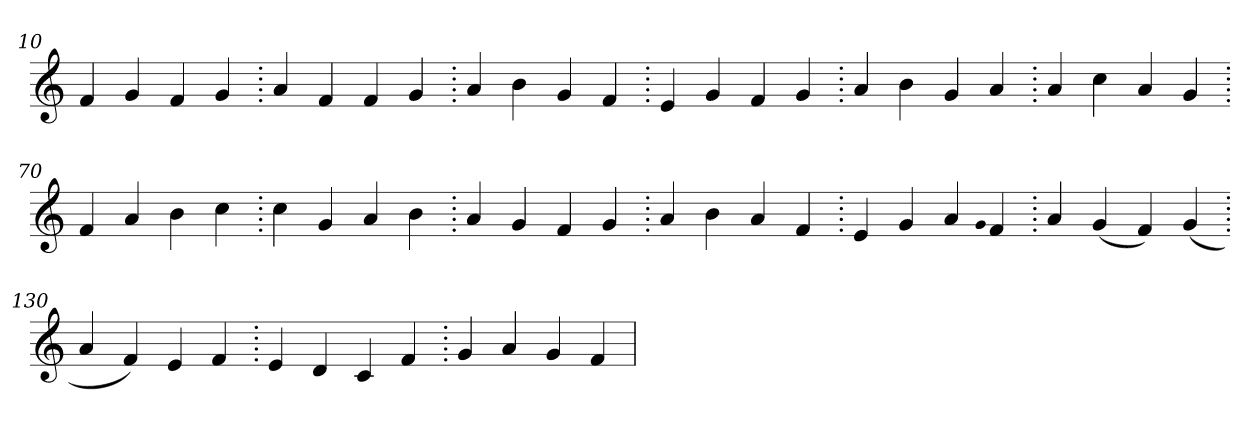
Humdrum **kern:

**kern
*part1
*staff1
*clefG2
=10.
4f
4g
4f
4g
=20.
4a
4f
4f
4g
=30.
4a
4b
4g
4f
=40.
4e
4g
4f
4g
=50.
4a
4b
4g
4a
=60.
4a
4cc
4a
4g
=70.
4f
4a
4b
4cc
=80.
4cc
4g
4a
4b
=90.
4a
4g
4f
4g
=100.
4a
4b
4a
4f
=110.
4e
4g
4a
qqg
4f
=120.
4a
(>4g
4f)
(>4g
=130.
4a
4f)
4e
4f
=140.
4e
4d
4c
4f
=150.
4g
4a
4g
4f
=
*-
